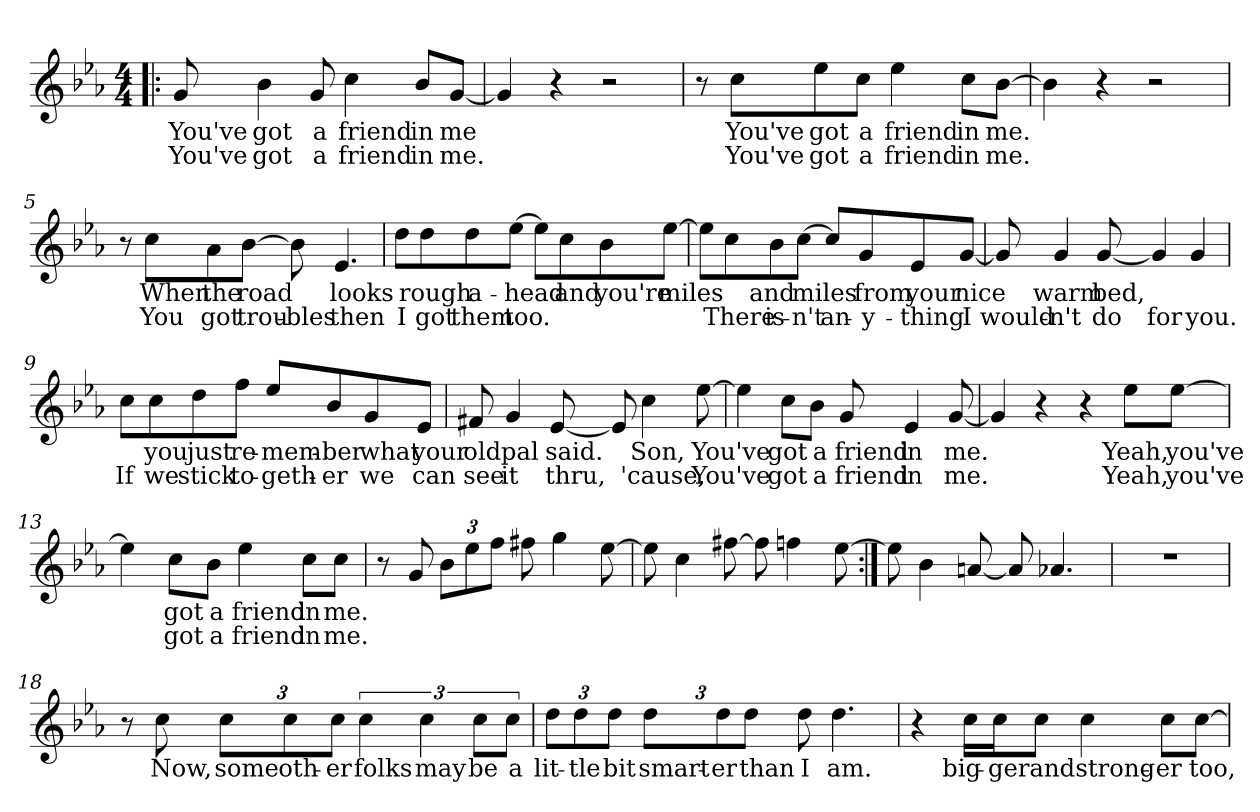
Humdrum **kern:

**kern	**text	**text
*part1	*part1	*part1
*staff1	*staff1	*staff1
*clefG2	*	*
*k[b-e-a-]	*	*
*E-:	*	*
*M4/4	*	*
=1!|:	=1!|:	=1!|:
8g/	You've	You've
4b-\	got	got
8g/	a	a
4cc\	friend	friend
8b-/L	in	in
[8g/J	me	me.
=2	=2	=2
4g/]	.	.
4r	.	.
2r	.	.
=3	=3	=3
8r	.	.
8cc\L	You've	You've
8ee-\	got	got
8cc\J	a	a
4ee-\	friend	friend
8cc\L	in	in
[8b-\J	me.	me.
=4	=4	=4
4b-\]	.	.
4r	.	.
2r	.	.
!!LO:LB:g=z
=5	=5	=5
8r	.	.
8cc\L	When	You
8a-\	the	got
[8b-\J	road	trou-
8b-\]	.	-bles
4.e-/	looks	then
=6	=6	=6
8dd\L	.	I
8dd\	rough	got
8dd\	a-	them
[8ee-\J	-head	too.
8ee-\L]	.	.
8cc\	and	.
8b-\	you're	.
[8ee-\J	miles	.
!!LO:LB:g=z
=7	=7	=7
8ee-\L]	.	.
8cc\	.	There
8b-\	and	is-
[8cc\J	miles	-n't
8cc/L]	.	an-
8g/	from	-y-
8e-/	your	-thing
[8g/J	nice	I
=8	=8	=8
8g/]	.	would-
4g/	warm	-n't
[8g/	bed,	do
4g/]	.	for
4g/	.	you.
!!LO:LB:g=z
=9	=9	=9
8cc\L	.	If
8cc\	you	we
8dd\	just	stick
8ff\J	re-	to-
8ee-/L	-mem-	-geth-
8b-/	-ber	-er
8g/	what	we
8e-/J	your	can
=10	=10	=10
8f#X/	old	see
4g/	pal	it
[8e-/	said.	thru,
8e-/]	.	.
4cc\	Son,	'cause,
[8ee-\	You've	You've
!!LO:LB:g=z
=11	=11	=11
4ee-\]	.	.
8cc\L	got	got
8b-\J	a	a
8g/	friend	friend
4e-/	in	in
[8g/	me.	me.
=12	=12	=12
4g/]	.	.
4r	.	.
4r	.	.
8ee-\L	Yeah,	Yeah,
[8ee-\J	you've	you've
=13	=13	=13
4ee-\]	.	.
8cc\L	got	got
8b-\J	a	a
4ee-\	friend	friend
8cc\L	in	in
8cc\J	me.	me.
!!LO:LB:g=z
=14	=14	=14
8r	.	.
8g/	.	.
*Xbrackettup	*	*
12b-\L	.	.
12ee-\	.	.
12ff\J	.	.
8ff#X\	.	.
4gg\	.	.
[8ee-\	.	.
=15	=15	=15
8ee-\]	.	.
4cc\	.	.
[8ff#X\	.	.
8ff#\]	.	.
4ffn\	.	.
[8ee-\	.	.
=16:|!	=16:|!	=16:|!
8ee-\]	.	.
4b-\	.	.
[8an/	.	.
8a/]	.	.
4.a-X/	.	.
!!LO:LB:g=z
=17	=17	=17
1r	.	.
=18	=18	=18
8r	.	.
8cc\	Now,	.
12cc\L	some	.
12cc\	oth-	.
12cc\J	-er	.
*brackettup	*	*
6cc\	folks	.
6cc\	may	.
12cc\L	be	.
12cc\J	a	.
=19	=19	=19
*Xbrackettup	*	*
12dd\L	lit-	.
12dd\	-tle	.
12dd\J	bit	.
12dd\L	smart-	.
12dd\	-er	.
12dd\J	than	.
8dd\	I	.
4.dd\	am.	.
!!LO:PB:g=z
=20	=20	=20
4r	.	.
16cc\LL	big-	.
16cc\J	-ger	.
8cc\J	and	.
4cc\	strong-	.
8cc\L	-er	.
[8cc\J	too,	.
=	=	=
*-	*-	*-
